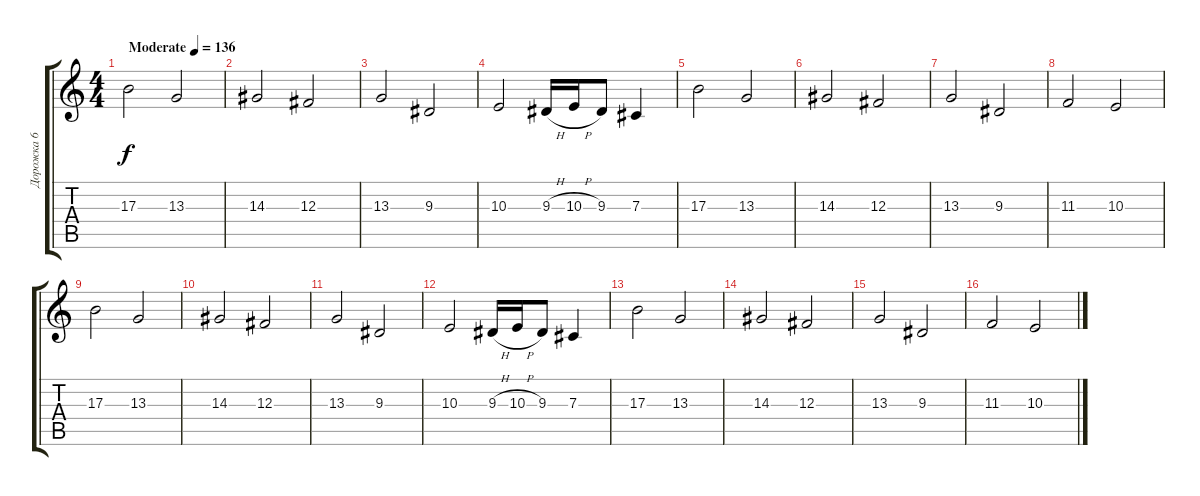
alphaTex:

\track ("Дорожка 6" "Дорожка 6") {instrument piccolo}
\staff {score tabs}
\tuning (Eb4 Bb3 Gb3 Db3 Ab2 Db2) {hide}
\ts (4 4)
\tempo (136 "Moderate")
\clef g2
\ks c
17.3.2{dy f instrument piccolo} 13.3.2 |
14.3.2 12.3.2 |
13.3.2 9.3.2 |
10.3.2 9.3{h}.16 10.3{h}.16 9.3.8 7.3.4 |
17.3.2 13.3.2 |
14.3.2 12.3.2 |
13.3.2 9.3.2 |
11.3.2 10.3.2 |
17.3.2 13.3.2 |
14.3.2 12.3.2 |
13.3.2 9.3.2 |
10.3.2 9.3{h}.16 10.3{h}.16 9.3.8 7.3.4 |
17.3.2 13.3.2 |
14.3.2 12.3.2 |
13.3.2 9.3.2 |
11.3.2 10.3.2
